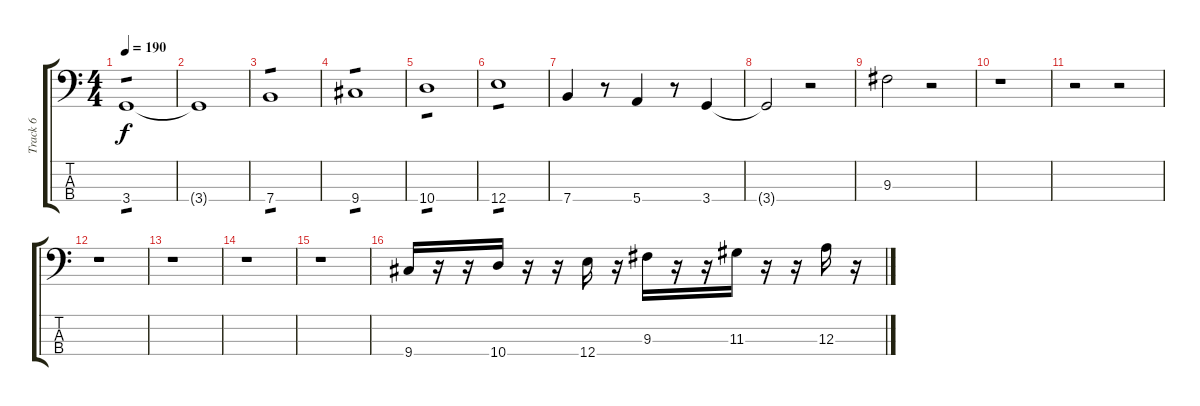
\track ("Track 6" "Track 6") {instrument electricbassfinger}
\staff {score tabs}
\tuning (G2 D2 A1 E1) {hide}
\ts (4 4)
\tempo 190
\clef f4
\ks c
3.4.1{tp 1 dy f} |
3.4{t}.1 |
7.4.1{tp 1} |
9.4.1{tp 1} |
10.4.1{tp 1} |
12.4.1{tp 1} |
7.4.4 r.8 5.4.4 r.8 3.4.4 |
3.4{t}.2 r.2 |
9.3.2 r.2 |
r.1 |
r.2 r.2 |
r.1 |
r.1 |
r.1 |
r.1 |
9.4.16 r.16 r.16 10.4.16 r.16 r.16 12.4.16 r.16 9.3.16 r.16 r.16 11.3.16 r.16 r.16 12.3.16 r.16
